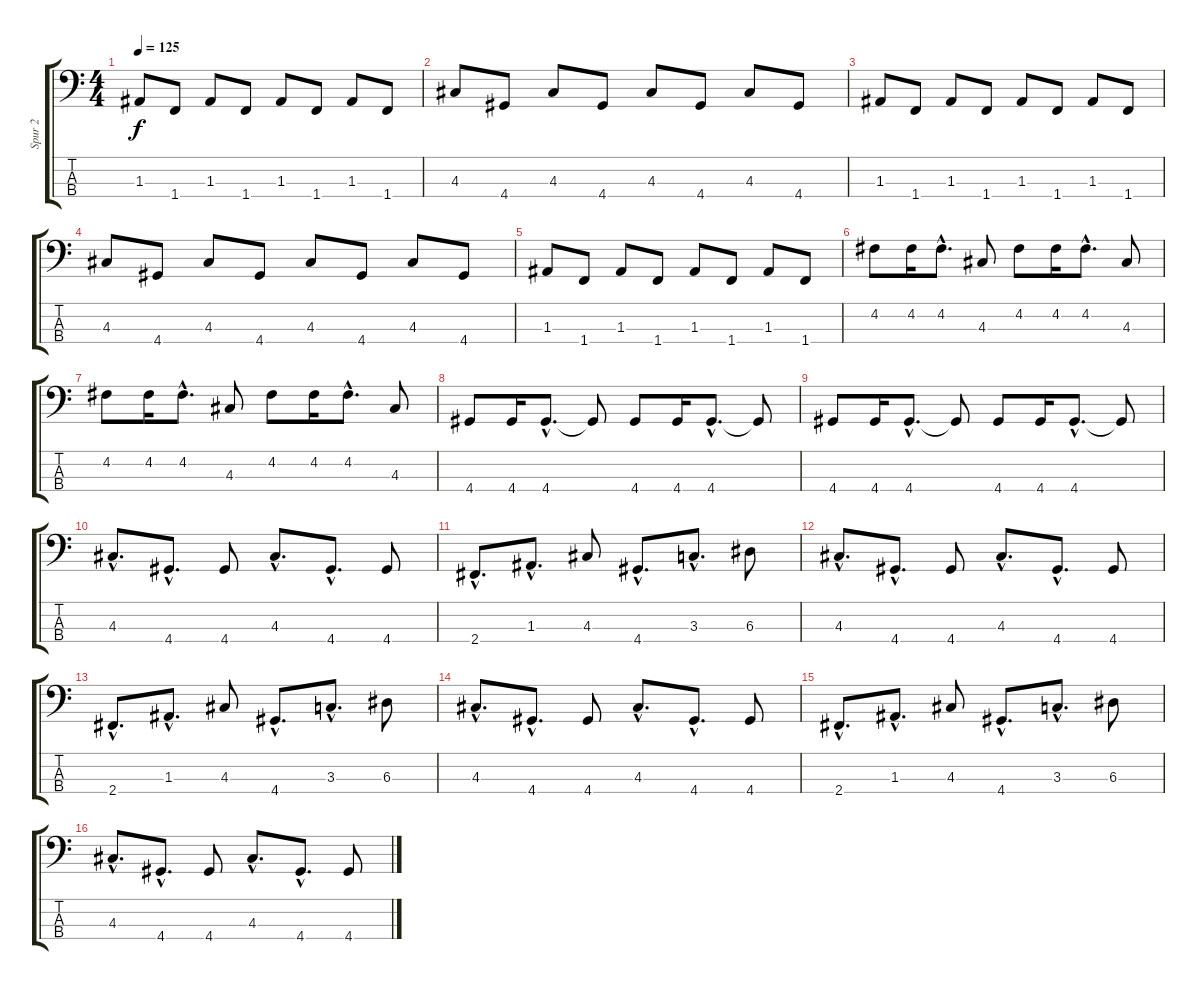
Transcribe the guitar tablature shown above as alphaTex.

\track ("Spur 2" "Spur 2") {instrument electricbassfinger}
\staff {score tabs}
\tuning (G2 D2 A1 E1) {hide}
\ts (4 4)
\tempo 125
\clef f4
\ks c
1.3.8{dy f} 1.4.8 1.3.8 1.4.8 1.3.8 1.4.8 1.3.8 1.4.8 |
4.3.8 4.4.8 4.3.8 4.4.8 4.3.8 4.4.8 4.3.8 4.4.8 |
1.3.8 1.4.8 1.3.8 1.4.8 1.3.8 1.4.8 1.3.8 1.4.8 |
4.3.8 4.4.8 4.3.8 4.4.8 4.3.8 4.4.8 4.3.8 4.4.8 |
1.3.8 1.4.8 1.3.8 1.4.8 1.3.8 1.4.8 1.3.8 1.4.8 |
4.2.8 4.2.16 4.2{hac}.8{d} 4.3.8 4.2.8 4.2.16 4.2{hac}.8{d} 4.3.8 |
4.2.8 4.2.16 4.2{hac}.8{d} 4.3.8 4.2.8 4.2.16 4.2{hac}.8{d} 4.3.8 |
4.4.8 4.4.16 4.4{hac}.8{d} 4.4{t}.8 4.4.8 4.4.16 4.4{hac}.8{d} 4.4{t}.8 |
4.4.8 4.4.16 4.4{hac}.8{d} 4.4{t}.8 4.4.8 4.4.16 4.4{hac}.8{d} 4.4{t}.8 |
4.3{hac}.8{d} 4.4{hac}.8{d} 4.4.8 4.3{hac}.8{d} 4.4{hac}.8{d} 4.4.8 |
2.4{hac}.8{d} 1.3{hac}.8{d} 4.3.8 4.4{hac}.8{d} 3.3{hac}.8{d} 6.3.8 |
4.3{hac}.8{d} 4.4{hac}.8{d} 4.4.8 4.3{hac}.8{d} 4.4{hac}.8{d} 4.4.8 |
2.4{hac}.8{d} 1.3{hac}.8{d} 4.3.8 4.4{hac}.8{d} 3.3{hac}.8{d} 6.3.8 |
4.3{hac}.8{d} 4.4{hac}.8{d} 4.4.8 4.3{hac}.8{d} 4.4{hac}.8{d} 4.4.8 |
2.4{hac}.8{d} 1.3{hac}.8{d} 4.3.8 4.4{hac}.8{d} 3.3{hac}.8{d} 6.3.8 |
4.3{hac}.8{d} 4.4{hac}.8{d} 4.4.8 4.3{hac}.8{d} 4.4{hac}.8{d} 4.4.8
